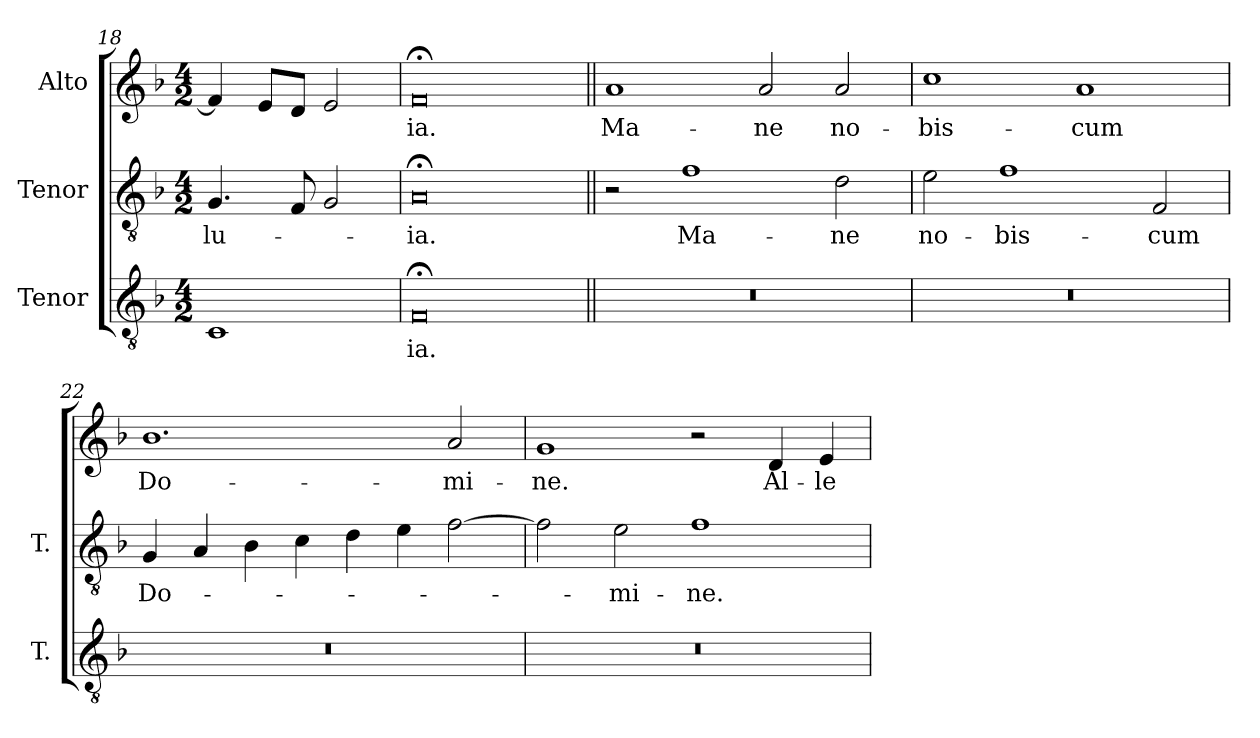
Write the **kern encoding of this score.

**kern	**text	**kern	**text	**kern	**text
*part3	*part3	*part2	*part2	*part1	*part1
*staff3	*staff3	*staff2	*staff2	*staff1	*staff1
*I"Tenor	*	*I"Tenor	*	*I"Alto	*
*I'T.	*	*I'T.	*	*	*
*clefGv2	*	*clefGv2	*	*clefG2	*
*ITrd7c12	*	*ITrd7c12	*	*	*
*k[b-]	*	*k[b-]	*	*k[b-]	*
*F:	*	*F:	*	*F:	*
*M4/2	*	*M4/2	*	*M4/2	*
=18	=18	=18	=18	=18	=18
!	!	!	!LO:LY:b:color=#000000	!	!
1CCi	.	4.GGi/	-lu-	4fi/]	.
.	.	.	.	8ei/L	.
.	.	8FFi/	.	8di/J	.
.	.	2GGi/	.	2ei/	.
=19	=19	=19	=19	=19	=19
!	!LO:LY:b:color=#000000	!	!	!	!
!	!	!	!LO:LY:b:color=#000000	!	!
!	!	!	!	!	!LO:LY:b:color=#000000
0FF;i	-ia.	0AA;i	-ia.	0f;i	-ia.
!!LO:PB:g=z
=20||	=20||	=20||	=20||	=20||	=20||
!LO:N:vis=1	!	!	!	!	!
!	!	!	!	!	!LO:LY:b:color=#000000
0r	.	2r	.	1ai	Ma-
!	!	!	!LO:LY:b:color=#000000	!	!
.	.	1Fi	Ma-	.	.
!	!	!	!	!	!LO:LY:b:color=#000000
.	.	.	.	2ai/	-ne
!	!	!	!LO:LY:b:color=#000000	!	!
!	!	!	!	!	!LO:LY:b:color=#000000
.	.	2Di\	-ne	2ai/	no-
=21	=21	=21	=21	=21	=21
!LO:N:vis=1	!	!	!	!	!
!	!	!	!LO:LY:b:color=#000000	!	!
!	!	!	!	!	!LO:LY:b:color=#000000
0r	.	2Ei\	no-	1cci	-bis-
!	!	!	!LO:LY:b:color=#000000	!	!
.	.	1Fi	-bis-	.	.
!	!	!	!	!	!LO:LY:b:color=#000000
.	.	.	.	1ai	-cum
!	!	!	!LO:LY:b:color=#000000	!	!
.	.	2FFi/	-cum	.	.
=22	=22	=22	=22	=22	=22
!LO:N:vis=1	!	!	!	!	!
!	!	!	!LO:LY:b:color=#000000	!	!
!	!	!	!	!	!LO:LY:b:color=#000000
0r	.	4GGi/	Do-	1.b-i	Do-
.	.	4AAi/	.	.	.
.	.	4BB-i\	.	.	.
.	.	4Ci\	.	.	.
.	.	4Di\	.	.	.
.	.	4Ei\	.	.	.
!	!	!	!	!	!LO:LY:b:color=#000000
.	.	[2Fi\	.	2ai/	-mi-
=23	=23	=23	=23	=23	=23
!LO:N:vis=1	!	!	!	!	!
!	!	!	!	!	!LO:LY:b:color=#000000
0r	.	2Fi\]	.	1gi	-ne.
!	!	!	!LO:LY:b:color=#000000	!	!
.	.	2Ei\	-mi-	.	.
!	!	!	!LO:LY:b:color=#000000	!	!
.	.	1Fi	-ne.	2r	.
!	!	!	!	!	!LO:LY:b:color=#000000
.	.	.	.	4di/	Al-
!	!	!	!	!	!LO:LY:b:color=#000000
.	.	.	.	4ei/	-le-
=	=	=	=	=	=
*-	*-	*-	*-	*-	*-
